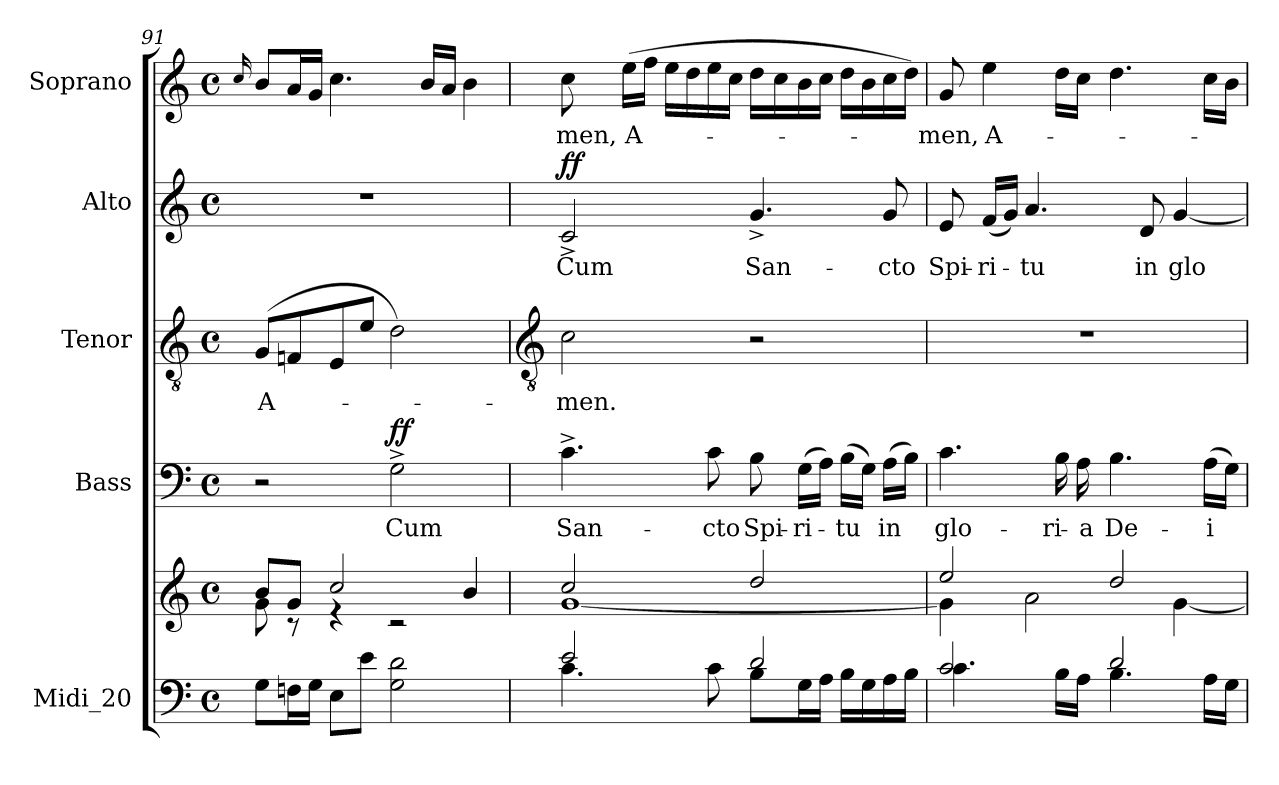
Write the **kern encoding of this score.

**kern	**kern	**kern	**text	**dynam	**kern	**text	**kern	**text	**dynam	**kern	**text
*part5	*part5	*part4	*part4	*part4	*part3	*part3	*part2	*part2	*part2	*part1	*part1
*staff6	*staff5	*staff4	*staff4	*staff4	*staff3	*staff3	*staff2	*staff2	*staff2	*staff1	*staff1
*I"Midi_20	*	*I"Bass	*	*	*I"Tenor	*	*I"Alto	*	*	*I"Soprano	*
*	*	*I'B	*	*	*I'T	*	*I'A	*	*	*I'S	*
*clefF4	*clefG2	*clefF4	*	*	*clefGv2	*	*clefG2	*	*	*clefG2	*
*k[]	*k[]	*k[]	*	*	*k[]	*	*k[]	*	*	*k[]	*
*C:	*C:	*C:	*	*	*C:	*	*C:	*	*	*C:	*
*M4/4	*M4/4	*M4/4	*	*	*M4/4	*	*M4/4	*	*	*M4/4	*
*met(c)	*met(c)	*met(c)	*	*	*met(c)	*	*met(c)	*	*	*met(c)	*
=91	=91	=91	=91	=91	=91	=91	=91	=91	=91	=91	=91
.	.	.	.	.	.	.	.	.	.	16qqcc/	.
*	*^	*	*	*	*	*	*	*	*	*	*
!	!	!	!	!	!	!	!LO:LY:b	!	!	!	!	!
8GL	8b/L	8g\	2r	.	.	(<8GL	A-	1r	.	.	8b	.
16FnL	8g/J	8r	.	.	.	8Fn	.	.	.	.	16aL	.
16GJJ	.	.	.	.	.	.	.	.	.	.	16gJJ	.
8EL	2cc/	4r	.	.	.	8E	.	.	.	.	4.cc	.
8eJ	.	.	.	.	.	8eJ	.	.	.	.	.	.
!	!	!	!	!LO:LY:b	!LO:DY:b	!	!	!	!	!	!	!
2G 2d	.	2r	2G^	Cum	ff	2d)	.	.	.	.	.	.
.	.	.	.	.	.	.	.	.	.	.	16bLL	.
.	.	.	.	.	.	.	.	.	.	.	16aJJ	.
.	4b/	.	.	.	.	.	.	.	.	.	4b	.
!!LO:LB:g=z
=92	=92	=92	=92	=92	=92	=92	=92	=92	=92	=92	=92	=92
*	*	*	*	*	*	*clefGv2	*	*	*	*	*	*
*^	*	*	*	*	*	*	*	*	*	*	*	*
!	!	!	!	!	!LO:LY:b	!	!	!LO:LY:b	!	!LO:LY:b	!LO:DY:b	!	!LO:LY:b
2e/	4.c\	2cc/	[1g\	4.c^	San-	.	2c	men.	2c^	Cum	ff	8cc	men,
!	!	!	!	!	!	!	!	!	!	!	!	!	!LO:LY:b
.	.	.	.	.	.	.	.	.	.	.	.	(>16eeLL	A-
.	.	.	.	.	.	.	.	.	.	.	.	16ffJJ	.
.	.	.	.	.	.	.	.	.	.	.	.	16eeLL	.
.	.	.	.	.	.	.	.	.	.	.	.	16dd	.
!	!	!	!	!	!LO:LY:b	!	!	!	!	!	!	!	!
.	8c\	.	.	8c	-cto	.	.	.	.	.	.	16ee	.
.	.	.	.	.	.	.	.	.	.	.	.	16ccJJ	.
!	!	!	!	!	!LO:LY:b	!	!	!	!	!LO:LY:b	!	!	!
2d/	8B\L	2dd/	.	8B	Spi-	.	2r	.	4.g^	San-	.	16ddLL	.
.	.	.	.	.	.	.	.	.	.	.	.	16cc	.
!	!	!	!	!	!LO:LY:b	!	!	!	!	!	!	!	!
.	16G\L	.	.	(>16GLL	-ri-	.	.	.	.	.	.	16b	.
.	16A\JJ	.	.	16AJJ)	.	.	.	.	.	.	.	16ccJJ	.
!	!	!	!	!	!LO:LY:b	!	!	!	!	!	!	!	!
.	16B\LL	.	.	(>16BLL	tu	.	.	.	.	.	.	16ddLL	.
.	16G\	.	.	16GJJ)	.	.	.	.	.	.	.	16b	.
!	!	!	!	!	!LO:LY:b	!	!	!	!	!LO:LY:b	!	!	!
.	16A\	.	.	(>16ALL	in	.	.	.	8g	-cto	.	16cc	.
.	16B\JJ	.	.	16BJJ)	.	.	.	.	.	.	.	16ddJJ)	.
=93	=93	=93	=93	=93	=93	=93	=93	=93	=93	=93	=93	=93	=93
!	!	!	!	!	!LO:LY:b	!	!	!	!	!LO:LY:b	!	!	!LO:LY:b
2c/	4.c\	2ee/	4g\]	4.c	glo-	.	1r	.	8e	Spi-	.	8g	men,
!	!	!	!	!	!	!	!	!	!	!LO:LY:b	!	!	!LO:LY:b
.	.	.	.	.	.	.	.	.	(<16fLL	-ri-	.	4ee	A-
.	.	.	.	.	.	.	.	.	16gJJ)	.	.	.	.
!	!	!	!	!	!	!	!	!	!	!LO:LY:b	!	!	!
.	.	.	2a\	.	.	.	.	.	4.a	tu	.	.	.
!	!	!	!	!	!LO:LY:b	!	!	!	!	!	!	!	!
.	16B\LL	.	.	16B	-ri-	.	.	.	.	.	.	16ddLL	.
!	!	!	!	!	!LO:LY:b	!	!	!	!	!	!	!	!
.	16A\JJ	.	.	16A	-a	.	.	.	.	.	.	16ccJJ	.
!	!	!	!	!	!LO:LY:b	!	!	!	!	!	!	!	!
2d/	4.B\	2dd/	.	4.B	De-	.	.	.	.	.	.	4.dd	.
!	!	!	!	!	!	!	!	!	!	!LO:LY:b	!	!	!
.	.	.	.	.	.	.	.	.	8d	in	.	.	.
!	!	!	!	!	!	!	!	!	!	!LO:LY:b	!	!	!
.	.	.	[4g\	.	.	.	.	.	[4g	glo-	.	.	.
!	!	!	!	!	!LO:LY:b	!	!	!	!	!	!	!	!
.	16A\LL	.	.	(>16ALL	-i	.	.	.	.	.	.	16ccLL	.
.	16G\JJ	.	.	16GJJ)	.	.	.	.	.	.	.	16bJJ	.
*v	*v	*	*	*	*	*	*	*	*	*	*	*	*
*	*v	*v	*	*	*	*	*	*	*	*	*	*
=	=	=	=	=	=	=	=	=	=	=	=
*-	*-	*-	*-	*-	*-	*-	*-	*-	*-	*-	*-
